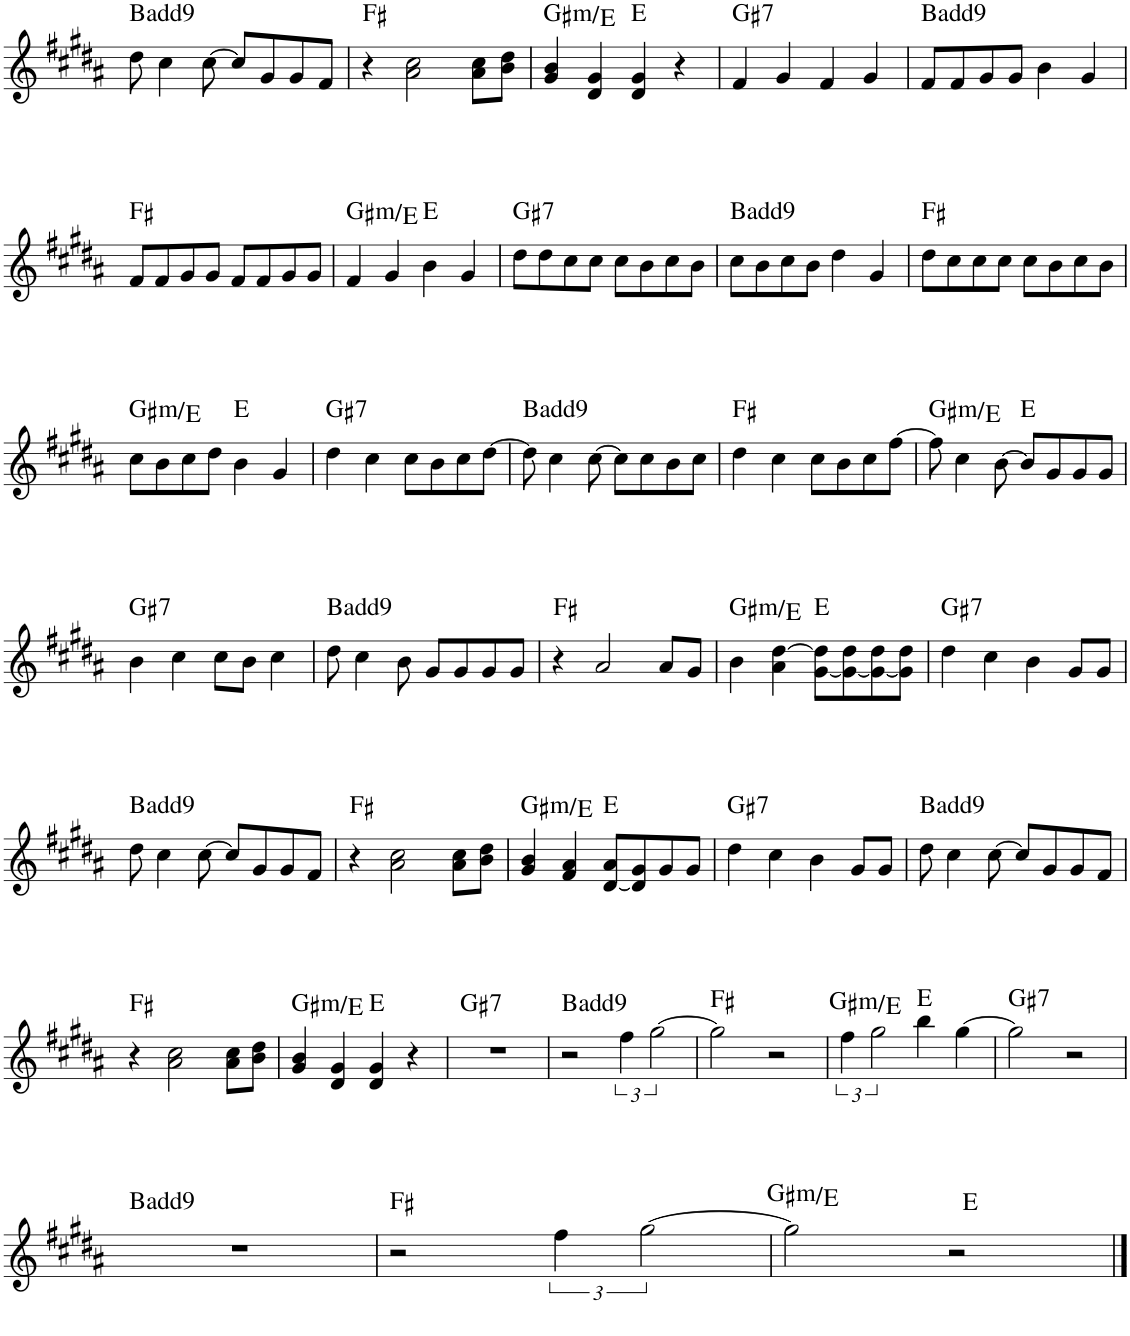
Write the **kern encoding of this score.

**kern	**harte
*part1	*part1
*staff1	*
*I"Piano	*
*I'Pno.	*
!!LO:PB:g=z
*clefG2	*
*k[f#c#g#d#a#]	*
*M4/4	*
=47	=47
8dd#\	B:maj(9)
4cc#\	.
[8cc#\	.
8cc#/L]	.
8g#/	.
8g#/	.
8f#/J	.
=48	=48
4r	F#:maj
2a#\ 2cc#\	.
8a#\ 8cc#\L	.
8b\ 8dd#\J	.
=49	=49
!	!LO:H:kt=m
4g#/ 4b/	G#:min/b6
4d#/ 4g#/	.
4d#/ 4g#/	E:maj
4r	.
=50	=50
!	!LO:H:kt=7
4f#/	G#:7
4g#/	.
4f#/	.
4g#/	.
=51	=51
8f#/L	B:maj(9)
8f#/	.
8g#/	.
8g#/J	.
4b\	.
4g#/	.
!!LO:LB:g=z
=52	=52
8f#/L	F#:maj
8f#/	.
8g#/	.
8g#/J	.
8f#/L	.
8f#/	.
8g#/	.
8g#/J	.
=53	=53
!	!LO:H:kt=m
4f#/	G#:min/b6
4g#/	.
4b\	E:maj
4g#/	.
=54	=54
!	!LO:H:kt=7
8dd#\L	G#:7
8dd#\	.
8cc#\	.
8cc#\J	.
8cc#\L	.
8b\	.
8cc#\	.
8b\J	.
=55	=55
8cc#\L	B:maj(9)
8b\	.
8cc#\	.
8b\J	.
4dd#\	.
4g#/	.
=56	=56
8dd#\L	F#:maj
8cc#\	.
8cc#\	.
8cc#\J	.
8cc#\L	.
8b\	.
8cc#\	.
8b\J	.
!!LO:LB:g=z
=57	=57
!	!LO:H:kt=m
8cc#\L	G#:min/b6
8b\	.
8cc#\	.
8dd#\J	.
4b\	E:maj
4g#/	.
=58	=58
!	!LO:H:kt=7
4dd#\	G#:7
4cc#\	.
8cc#\L	.
8b\	.
8cc#\	.
[8dd#\J	.
=59	=59
8dd#\]	B:maj(9)
4cc#\	.
[8cc#\	.
8cc#\L]	.
8cc#\	.
8b\	.
8cc#\J	.
=60	=60
4dd#\	F#:maj
4cc#\	.
8cc#\L	.
8b\	.
8cc#\	.
[8ff#\J	.
=61	=61
!	!LO:H:kt=m
8ff#\]	G#:min/b6
4cc#\	.
[8b\	.
8b/L]	E:maj
8g#/	.
8g#/	.
8g#/J	.
!!LO:LB:g=z
=62	=62
!	!LO:H:kt=7
4b\	G#:7
4cc#\	.
8cc#\L	.
8b\J	.
4cc#\	.
=63	=63
8dd#\	B:maj(9)
4cc#\	.
8b\	.
8g#/L	.
8g#/	.
8g#/	.
8g#/J	.
=64	=64
4r	F#:maj
2a#/	.
8a#/L	.
8g#/J	.
=65	=65
!	!LO:H:kt=m
4b\	G#:min/b6
4a#\ [4dd#\	.
[8g#\ 8dd#\]L	E:maj
8g#\_ 8dd#\	.
8g#\_ 8dd#\	.
8g#\] 8dd#\J	.
=66	=66
!	!LO:H:kt=7
4dd#\	G#:7
4cc#\	.
4b\	.
8g#/L	.
8g#/J	.
!!LO:LB:g=z
=67	=67
8dd#\	B:maj(9)
4cc#\	.
[8cc#\	.
8cc#/L]	.
8g#/	.
8g#/	.
8f#/J	.
=68	=68
4r	F#:maj
2a#\ 2cc#\	.
8a#\ 8cc#\L	.
8b\ 8dd#\J	.
=69	=69
!	!LO:H:kt=m
4g#/ 4b/	G#:min/b6
4f#/ 4a#/	.
[8d#/ 8a#/L	E:maj
8d#/] 8g#/	.
8g#/	.
8g#/J	.
=70	=70
!	!LO:H:kt=7
4dd#\	G#:7
4cc#\	.
4b\	.
8g#/L	.
8g#/J	.
=71	=71
8dd#\	B:maj(9)
4cc#\	.
[8cc#\	.
8cc#/L]	.
8g#/	.
8g#/	.
8f#/J	.
!!LO:LB:g=z
=72	=72
4r	F#:maj
2a#\ 2cc#\	.
8a#\ 8cc#\L	.
8b\ 8dd#\J	.
=73	=73
!	!LO:H:kt=m
4g#/ 4b/	G#:min/b6
4d#/ 4g#/	.
4d#/ 4g#/	E:maj
4r	.
=74	=74
!	!LO:H:kt=7
1r	G#:7
=75	=75
2r	B:maj(9)
6ff#\	.
[3gg#\	.
=76	=76
2gg#\]	F#:maj
2r	.
=77	=77
!	!LO:H:kt=m
6ff#\	G#:min/b6
3gg#\	.
4bb\	E:maj
[4gg#\	.
=78	=78
!	!LO:H:kt=7
2gg#\]	G#:7
2r	.
!!LO:LB:g=z
=79	=79
1r	B:maj(9)
=80	=80
2r	F#:maj
6ff#\	.
[3gg#\	.
=81	=81
!	!LO:H:kt=m
2gg#\]	G#:min/b6
2r	E:maj
==	==
*-	*-
